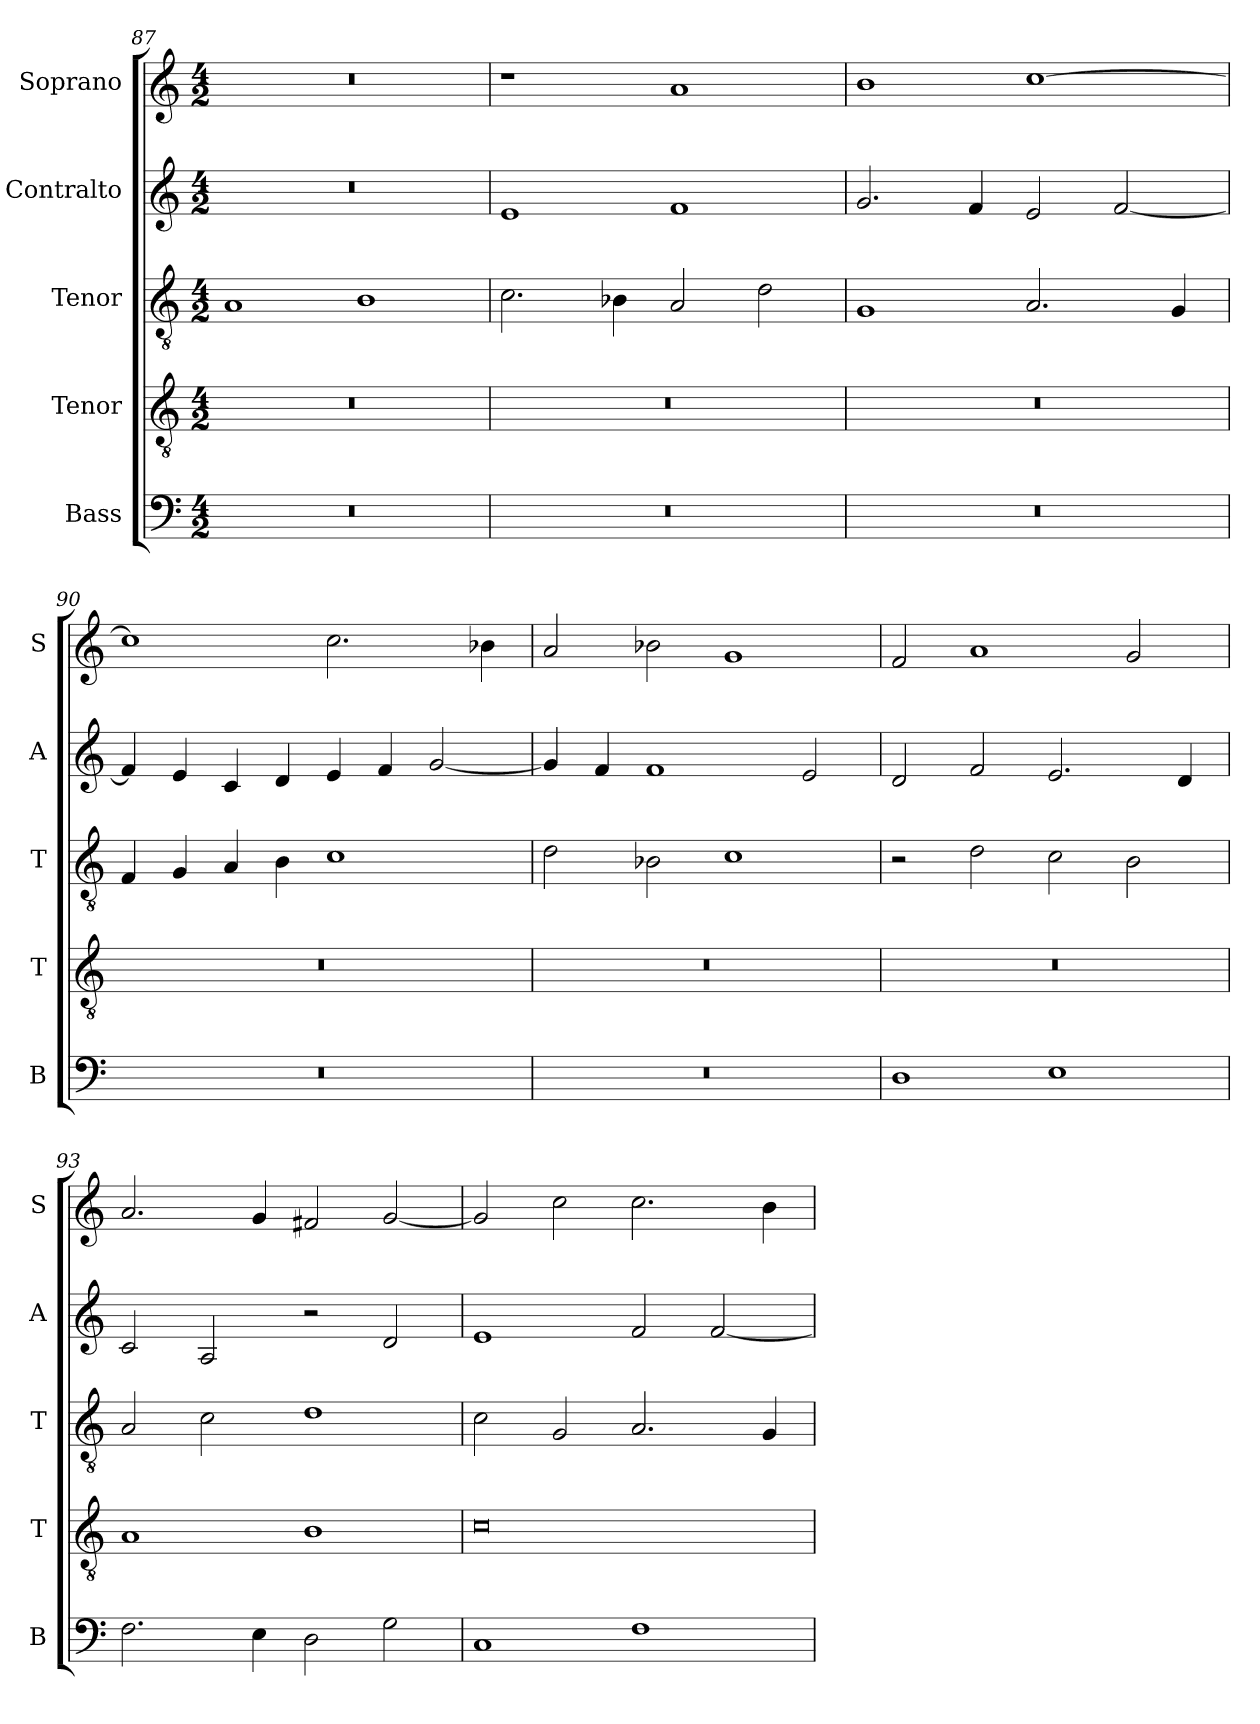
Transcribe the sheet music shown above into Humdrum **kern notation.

**kern	**kern	**kern	**kern	**kern
*part5	*part4	*part3	*part2	*part1
*staff5	*staff4	*staff3	*staff2	*staff1
*I"Bass	*I"Tenor	*I"Tenor	*I"Contralto	*I"Soprano
*I'B	*I'T	*I'T	*I'A	*I'S
*clefF4	*clefGv2	*clefGv2	*clefG2	*clefG2
*k[]	*k[]	*k[]	*k[]	*k[]
*D:dor	*D:dor	*D:dor	*D:dor	*D:dor
*M4/2	*M4/2	*M4/2	*M4/2	*M4/2
=87	=87	=87	=87	=87
0r	0r	1A	0r	0r
.	.	1B	.	.
=88	=88	=88	=88	=88
0r	0r	2.c	1e	1r
.	.	4B-X	.	.
.	.	2A	1f	1a
.	.	2d	.	.
=89	=89	=89	=89	=89
0r	0r	1G	2.g	1b
.	.	.	4f	.
.	.	2.A	2e	[1cc
.	.	.	[2f	.
.	.	4G	.	.
=90	=90	=90	=90	=90
0r	0r	4F	4f]	1cc]
.	.	4G	4e	.
.	.	4A	4c	.
.	.	4B	4d	.
.	.	1c	4e	2.cc
.	.	.	4f	.
.	.	.	[2g	.
.	.	.	.	4b-X
=91	=91	=91	=91	=91
0r	0r	2d	4g]	2a
.	.	.	4f	.
.	.	2B-X	1f	2b-X
.	.	1c	.	1g
.	.	.	2e	.
=92	=92	=92	=92	=92
1D	0r	2r	2d	2f
.	.	2d	2f	1a
1E	.	2c	2.e	.
.	.	2B	.	2g
.	.	.	4d	.
=93	=93	=93	=93	=93
2.F	1A	2A	2c	2.a
.	.	2c	2A	.
4E	.	.	.	4g
2D	1B	1d	2r	2f#X
2G	.	.	2d	[2g
=94	=94	=94	=94	=94
1C	0c	2c	1e	2g]
.	.	2G	.	2cc
1F	.	2.A	2f	2.cc
.	.	.	[2f	.
.	.	4G	.	4b
=	=	=	=	=
*-	*-	*-	*-	*-
